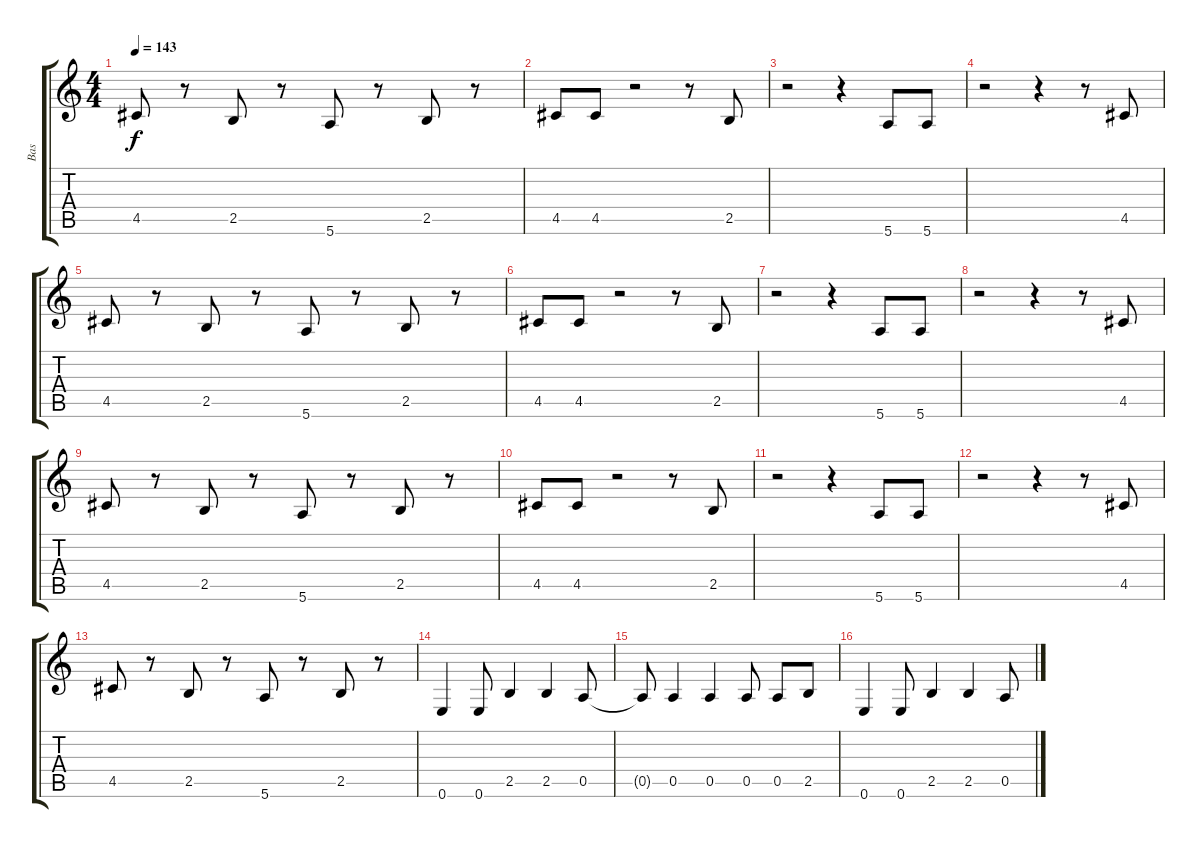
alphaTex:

\track ("Bas" "Bas") {instrument electricbasspick}
\staff {score tabs}
\tuning (E4 B3 G3 D3 A2 E2) {hide}
\ts (4 4)
\tempo 143
\clef g2
\ks c
4.5.8{dy f} r.8 2.5.8 r.8 5.6.8 r.8 2.5.8 r.8 |
4.5.8 4.5.8 r.2 r.8 2.5.8 |
r.2 r.4 5.6.8 5.6.8 |
r.2 r.4 r.8 4.5.8 |
4.5.8 r.8 2.5.8 r.8 5.6.8 r.8 2.5.8 r.8 |
4.5.8 4.5.8 r.2 r.8 2.5.8 |
r.2 r.4 5.6.8 5.6.8 |
r.2 r.4 r.8 4.5.8 |
4.5.8 r.8 2.5.8 r.8 5.6.8 r.8 2.5.8 r.8 |
4.5.8 4.5.8 r.2 r.8 2.5.8 |
r.2 r.4 5.6.8 5.6.8 |
r.2 r.4 r.8 4.5.8 |
4.5.8 r.8 2.5.8 r.8 5.6.8 r.8 2.5.8 r.8 |
0.6.4 0.6.8 2.5.4 2.5.4 0.5.8 |
0.5{t}.8 0.5.4 0.5.4 0.5.8 0.5.8 2.5.8 |
0.6.4 0.6.8 2.5.4 2.5.4 0.5.8
